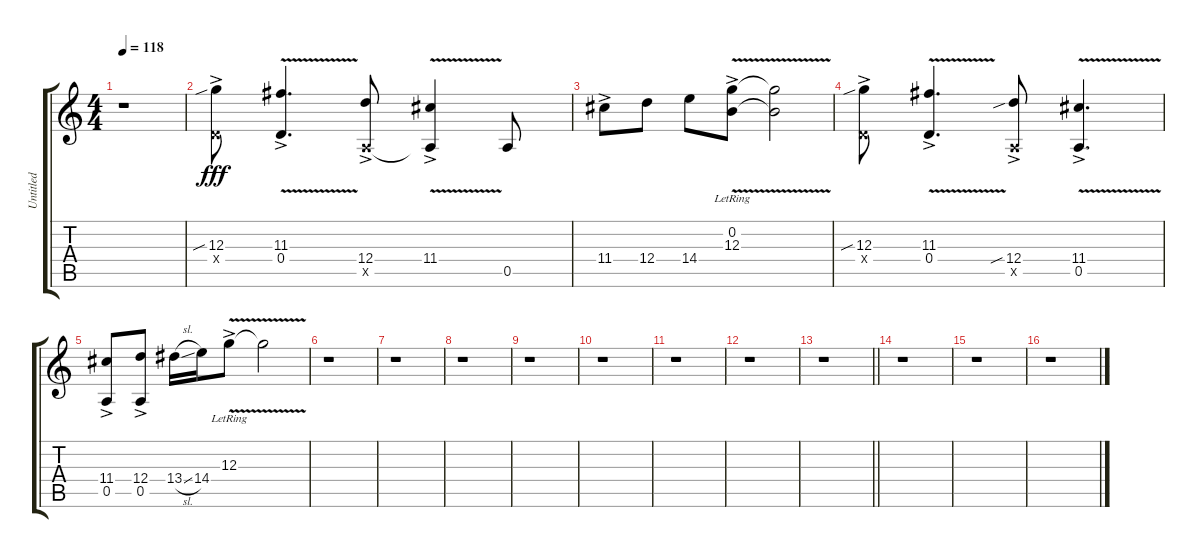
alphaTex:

\track ("Untitled" "Untitled") {instrument electricbasspick}
\staff {score tabs}
\tuning (E4 B3 G3 D3 A2 E2) {hide}
\ts (4 4)
\tempo 118
\clef g2
\ks c
r.1{dy fff instrument electricbasspick} |
(12.3{sib ac} 0.4{ac x}).8 (11.3{v ac} 0.4{v ac}).4{d} (12.4{ac} 0.5{ac x}).8 (11.4{v ac} 0.5{v t}).4 0.5.8 |
11.4{ac}.8 12.4.8 14.4.8 (0.2{v ac lr} 12.3{v ac lr}).8 (0.2{v t} 12.3{v t}).2 |
(12.3{sib ac} 0.4{ac x}).8 (11.3{v ac} 0.4{v ac}).4{d} (12.4{sib ac} 0.5{ac x}).8 (11.4{v ac} 0.5{v ac}).4{d} |
(11.4{ac} 0.5{ac}).8 (12.4{ac} 0.5{ac}).8 13.4{sl}.16 14.4.16 12.3{v ac lr}.8 12.3{v t}.2 |
r.1 |
r.1 |
r.1 |
r.1 |
r.1 |
r.1 |
r.1 |
\barLineRight lightlight
r.1 |
r.1 |
r.1 |
r.1
